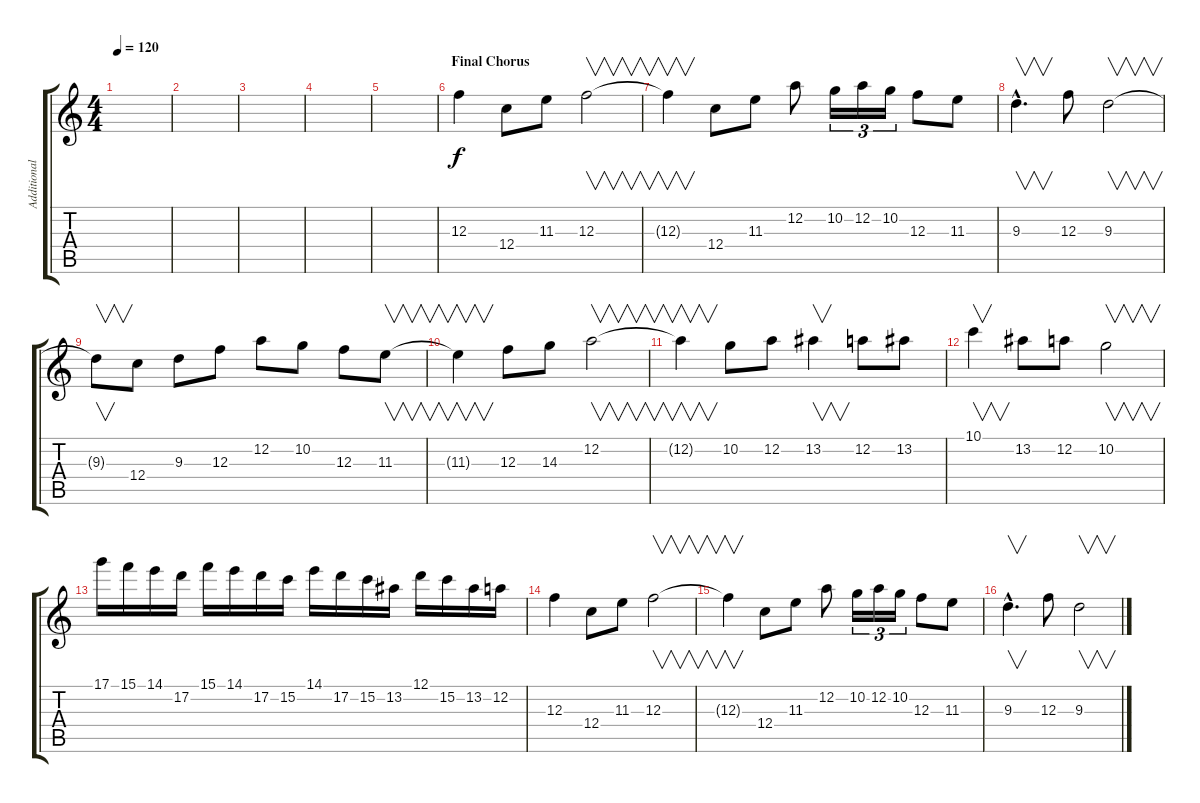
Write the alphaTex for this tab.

\track ("Additional lead 2" "Additional") {instrument distortionguitar}
\staff {score tabs}
\tuning (D4 A3 F3 C3 G2 D2) {hide}
\ts (4 4)
\tempo 120
\clef g2
\ks c
|
|
|
|
|
\section ("" "Final Chorus")
12.3.4{volume 13} 12.4.8 11.3.8 12.3.2{v} |
12.3{t}.4{v} 12.4.8 11.3.8 12.2.8 10.2.16{tu (3 2)} 12.2.16{tu (3 2)} 10.2.16{tu (3 2)} 12.3.8 11.3.8 |
9.3{hac}.4{v d} 12.3.8 9.3.2{v} |
9.3{t}.8{v} 12.4.8 9.3.8 12.3.8 12.2.8 10.2.8 12.3.8 11.3.8{v} |
11.3{t}.4{v} 12.3.8 14.3.8 12.2.2{v} |
12.2{t}.4{v} 10.2.8 12.2.8 13.2.4{v} 12.2.8 13.2.8 |
10.1.4{v} 13.2.8 12.2.8 10.2.2{v} |
17.1.16 15.1.16 14.1.16 17.2.16 15.1.16 14.1.16 17.2.16 15.2.16 14.1.16 17.2.16 15.2.16 13.2.16 12.1.16 15.2.16 13.2.16 12.2.16 |
12.3.4{volume 13} 12.4.8 11.3.8 12.3.2{v} |
12.3{t}.4{v} 12.4.8 11.3.8 12.2.8 10.2.16{tu (3 2)} 12.2.16{tu (3 2)} 10.2.16{tu (3 2)} 12.3.8 11.3.8 |
9.3{hac}.4{v d} 12.3.8 9.3.2{v}
